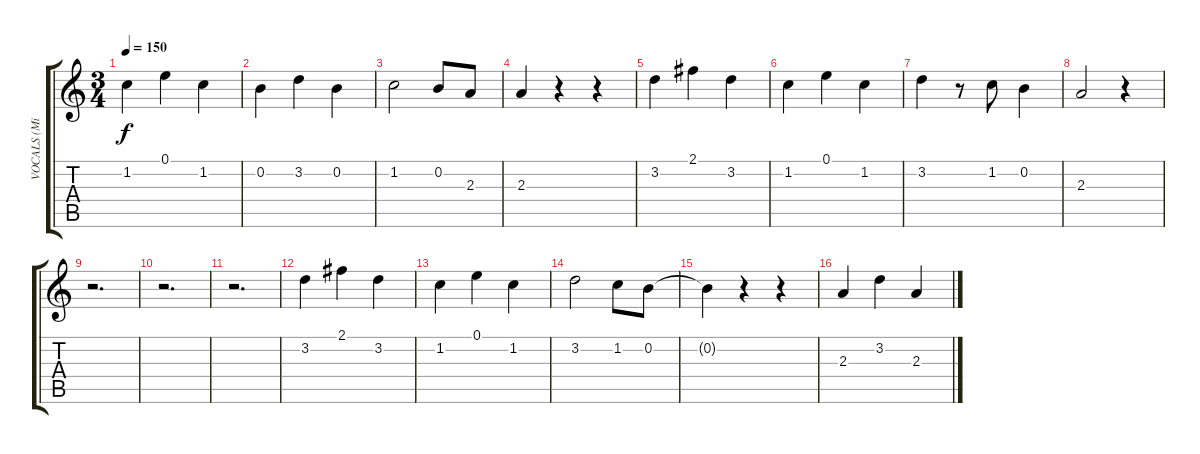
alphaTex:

\track ("VOCALS (Mick Jagger)" "VOCALS (Mi") {instrument acousticguitarnylon}
\staff {score tabs}
\tuning (E4 B3 G3 D3 A2 E2) {hide}
\ts (3 4)
\tempo 150
\clef g2
\ks c
1.2.4{dy f} 0.1.4 1.2.4 |
0.2.4 3.2.4 0.2.4 |
1.2.2 0.2.8 2.3.8 |
2.3.4 r.4 r.4 |
3.2.4 2.1.4 3.2.4 |
1.2.4 0.1.4 1.2.4 |
3.2.4 r.8 1.2.8 0.2.4 |
2.3.2 r.4 |
r.2{d} |
r.2{d} |
r.2{d} |
3.2.4 2.1.4 3.2.4 |
1.2.4 0.1.4 1.2.4 |
3.2.2 1.2.8 0.2.8 |
0.2{t}.4 r.4 r.4 |
2.3.4 3.2.4 2.3.4
